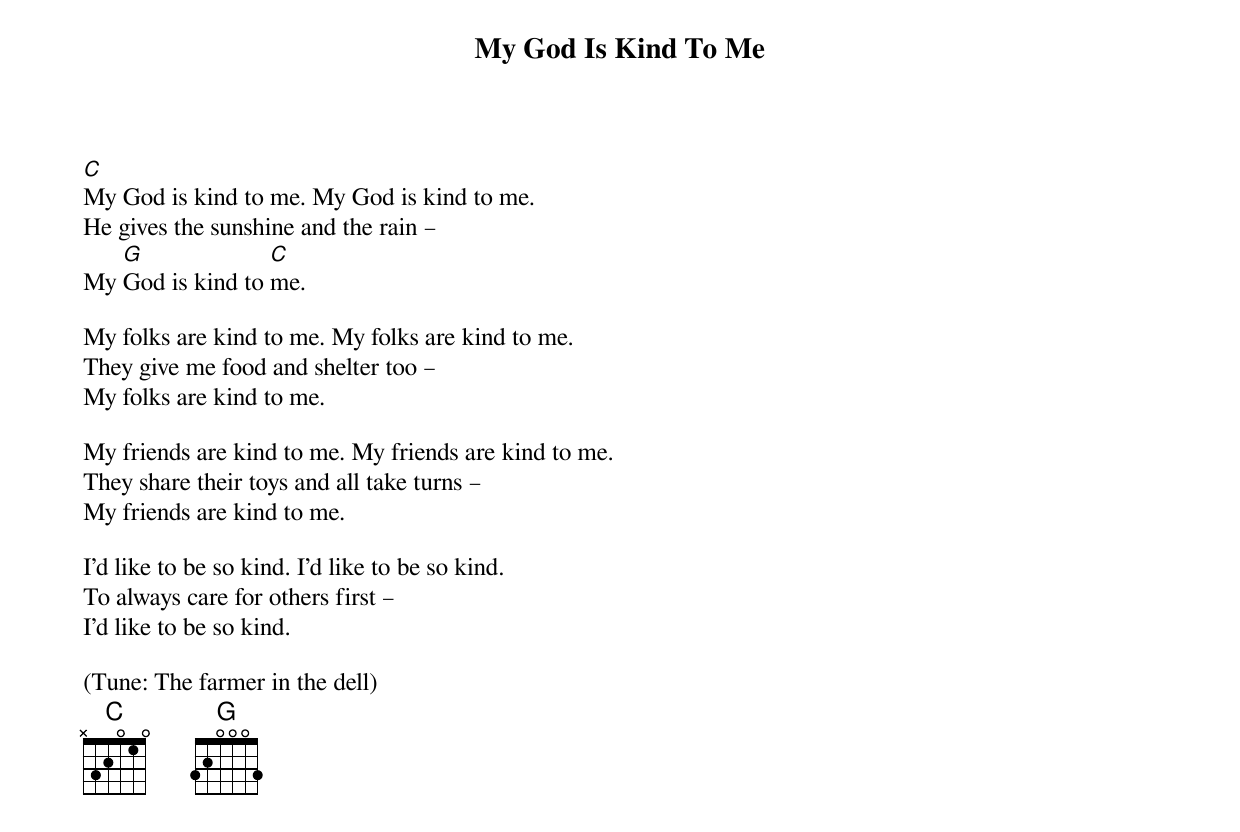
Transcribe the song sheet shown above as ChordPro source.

{title: My God Is Kind To Me}


[C]My God is kind to me. My God is kind to me.
He gives the sunshine and the rain –
My [G]God is kind to [C]me.

My folks are kind to me. My folks are kind to me.
They give me food and shelter too –
My folks are kind to me.

My friends are kind to me. My friends are kind to me.
They share their toys and all take turns –
My friends are kind to me.

I'd like to be so kind. I'd like to be so kind.
To always care for others first –
I'd like to be so kind.

(Tune: The farmer in the dell)
